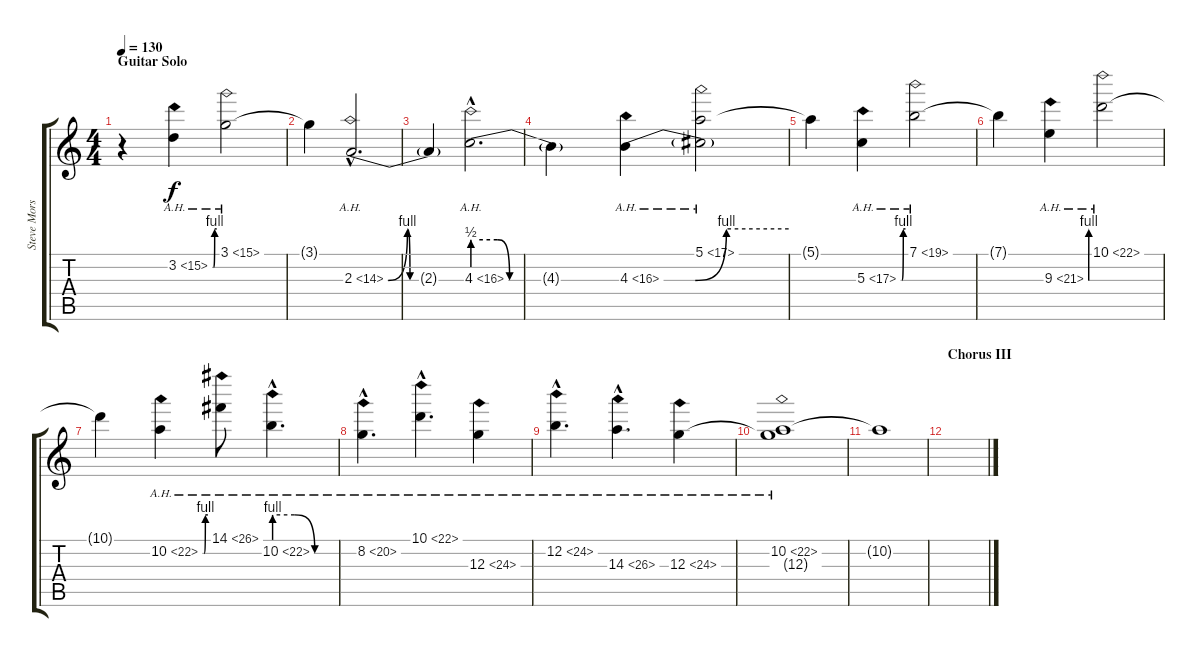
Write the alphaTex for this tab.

\track ("Steve Morse - Muted" "Steve Mors") {instrument electricguitarmuted}
\staff {score tabs}
\tuning (E4 B3 G3 D3 A2 E2) {hide}
\ts (4 4)
\section ("" "Guitar Solo")
\tempo 130
\clef g2
\ks c
r.4{dy f} 3.2{be (custom 0 0 15 0 30 4 60 4) ah 12}.4 3.1{ah 12}.2 |
3.1{t}.4 2.3{be (custom 0 0 15 4 17 0 60 0) ah 12 hac}.2{d} |
2.3{t}.4 4.3{be (custom 0 2 10 2 15 0 60 0) ah 12 hac}.2{d} |
4.3{t}.4 4.3{be (custom 0 0 15 0 30 4 60 4) ah 12}.4 (5.1{ah 12} 4.3{t}).2 |
5.1{t}.4 5.3{be (custom 0 0 15 0 30 4 60 4) ah 12}.4 7.1{ah 12}.2 |
7.1{t}.4 9.3{be (custom 0 0 15 0 30 4 60 4) ah 12}.4 10.1{ah 12}.2 |
10.1{t}.4 10.2{be (custom 0 0 15 0 30 4 60 4) ah 12}.4 14.1{ah 12}.8 10.2{be (custom 0 4 20 4 40 0 60 0) ah 12 hac}.4{d} |
8.2{ah 12 hac}.4{d} 10.1{ah 12 hac}.4{d} 12.3{ah 12}.4 |
12.2{ah 12 hac}.4{d} 14.3{ah 12 hac}.4{d} 12.3{ah 12}.4 |
(10.2{ah 12} 12.3{t}).1 |
10.2{t}.1 |
\section ("" "Chorus III")
